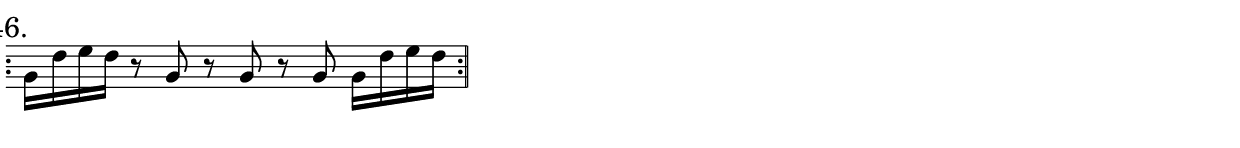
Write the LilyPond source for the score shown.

\version "2.19.80"


phrase = \relative c'' {

  \mark "46." 
  \cadenzaOn
  g16[ d' e d] r8 g, r g r g g16[ d' e d]
}

\score {
  \defineBarLine ":" #'("" ":" "")
  \new Staff = "phrase" {
    \bar ":"
    \phrase
    \set Score.repeatCommands = #'(end-repeat)
  }
  \layout {
    \context { \Staff
      \override Clef #'stencil = ##f
      \remove Time_signature_engraver
      \override BarLine.hair-thickness = #-1
      \override BarLine.thick-thickness = #-1
    }
  }
}
\header { tagline = "" }
\paper {
  top-margin = 1
  bottom-margin = 1
  left-margin = 1
  right-margin = 1
  indent = 0
}

